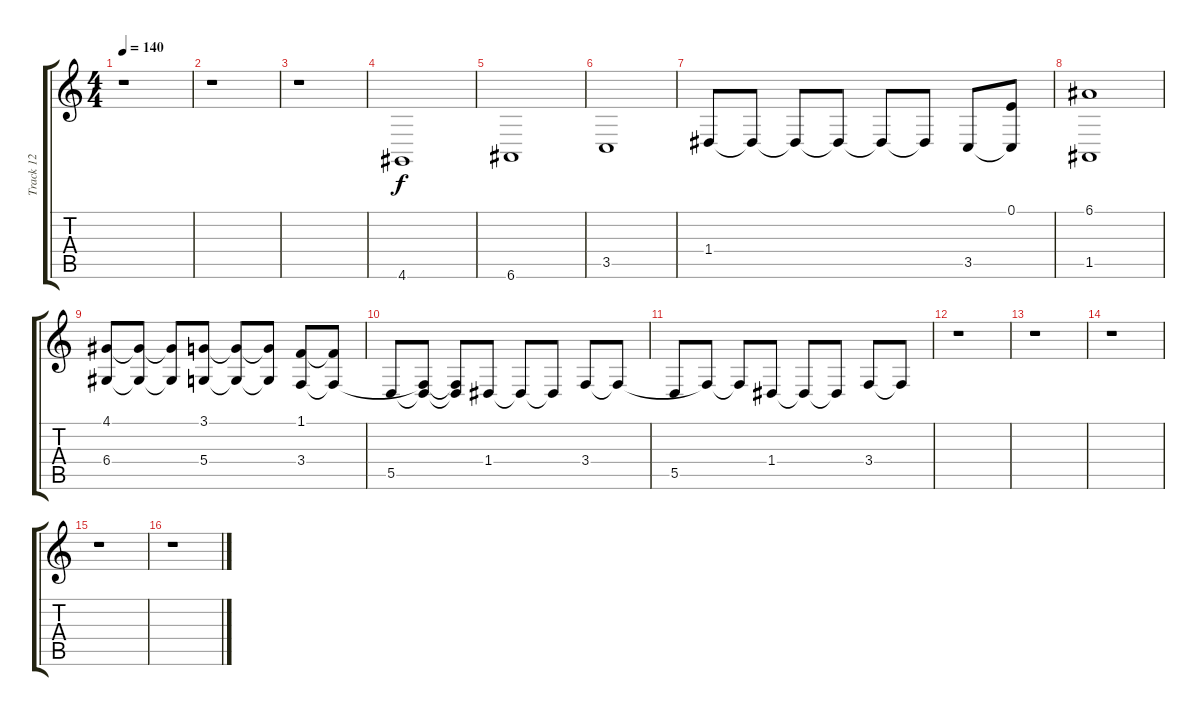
\track ("Track 12" "Track 12") {instrument violin}
\staff {score tabs}
\tuning (E4 B3 G3 D3 A2 E2) {hide}
\ts (4 4)
\tempo 140
\clef g2
\ks c
r.1{dy f} |
r.1 |
r.1 |
4.6.1 |
6.6.1 |
3.5.1 |
1.4.8 1.4{t}.8 1.4{t}.8 1.4{t}.8 1.4{t}.8 1.4{t}.8 3.5.8 (0.1 3.5{t}).8 |
(6.1 1.5).1 |
(4.1 6.4).8 (4.1{t} 6.4{t}).8 (4.1{t} 6.4{t}).8 (3.1 5.4).8 (3.1{t} 5.4{t}).8 (3.1{t} 5.4{t}).8 (1.1 3.4).8 (1.1{t} 3.4{t}).8 |
5.5.8 (3.4{t} 5.5{t}).8 (3.4{t} 5.5{t}).8 1.4.8 1.4{t}.8 1.4{t}.8 3.4.8 3.4{t}.8 |
5.5.8 3.4{t}.8 3.4{t}.8 1.4.8 1.4{t}.8 1.4{t}.8 3.4.8 3.4{t}.8 |
r.1 |
r.1 |
r.1 |
r.1 |
r.1
